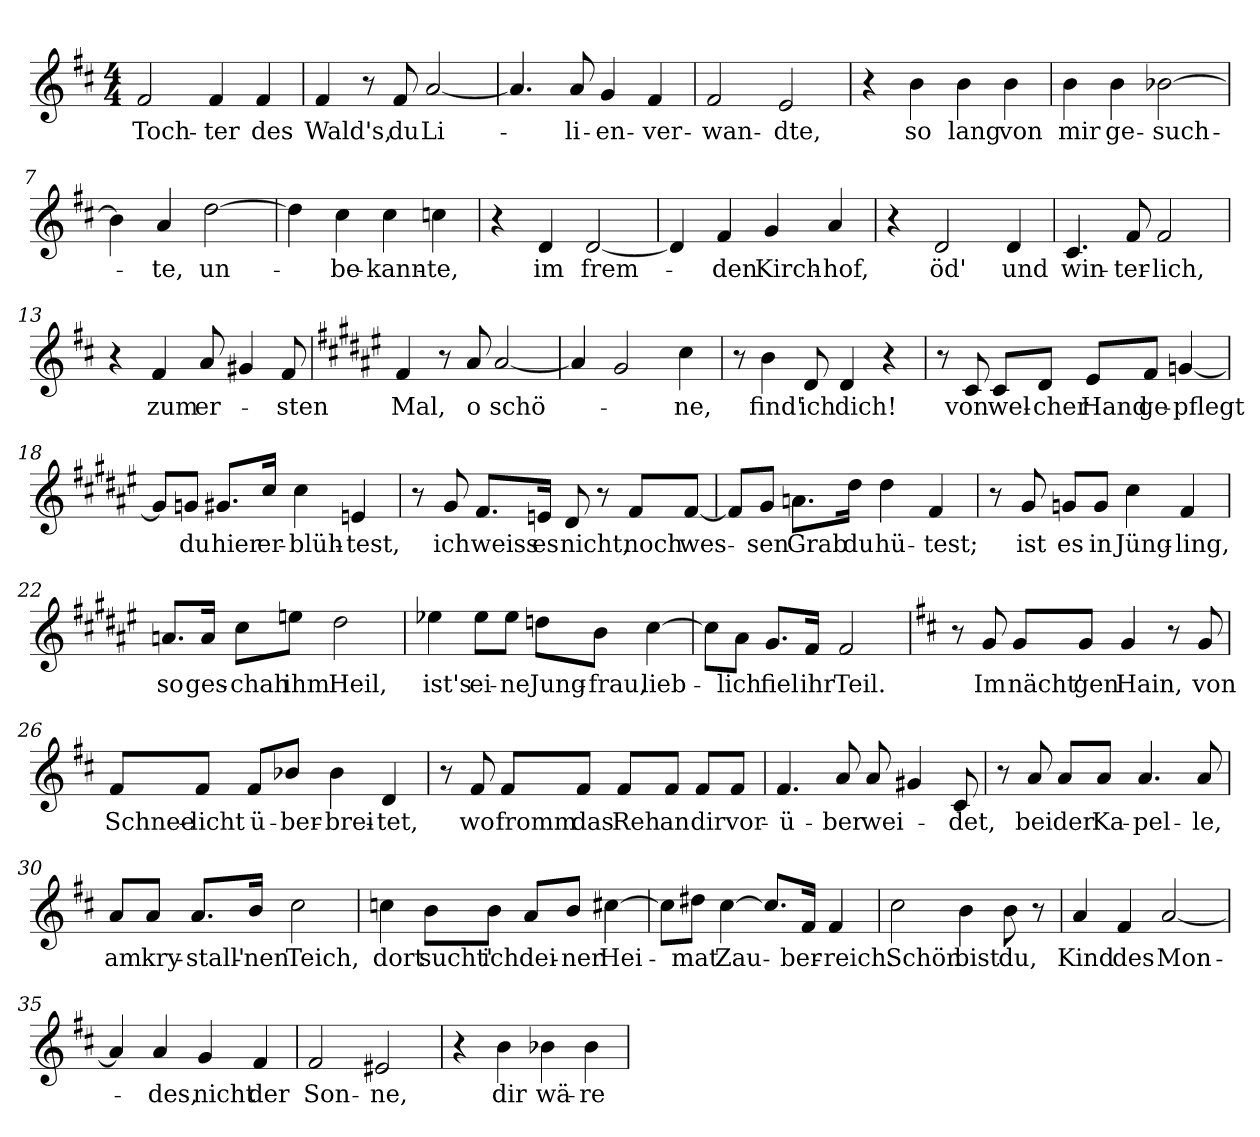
**kern	**text
*part1	*part1
*staff1	*staff1
*clefG2	*
*k[f#c#]	*
*M4/4	*
=1	=1
!	!LO:LY:b
2f#/	Toch-
!	!LO:LY:b
4f#/	-ter
!	!LO:LY:b
4f#/	des
=2	=2
!	!LO:LY:b
4f#/	Wald's,
8r	.
!	!LO:LY:b
8f#/	du
!	!LO:LY:b
[2a/	Li-
=3	=3
4.a/]	.
!	!LO:LY:b
8a/	-li-
!	!LO:LY:b
4g/	-en-
!	!LO:LY:b
4f#/	-ver-
=4	=4
!	!LO:LY:b
2f#/	-wan-
!	!LO:LY:b
2e/	-dte,
=5	=5
4r	.
!	!LO:LY:b
4b\	so
!	!LO:LY:b
4b\	lang
!	!LO:LY:b
4b\	von
=6	=6
!	!LO:LY:b
4b\	mir
!	!LO:LY:b
4b\	ge-
!	!LO:LY:b
[2b-X\	-such-
=7	=7
4b-\]	.
!	!LO:LY:b
4a/	-te,
!	!LO:LY:b
[2dd\	un-
=8	=8
4dd\]	.
!	!LO:LY:b
4cc#\	-be-
!	!LO:LY:b
4cc#\	-kann-
!	!LO:LY:b
4ccn\	-te,
!!LO:LB:g=z
=9	=9
4r	.
!	!LO:LY:b
4d/	im
!	!LO:LY:b
[2d/	frem-
=10	=10
4d/]	.
!	!LO:LY:b
4f#/	-den
!	!LO:LY:b
4g/	Kirch-
!	!LO:LY:b
4a/	-hof,
=11	=11
4r	.
!	!LO:LY:b
2d/	öd'
!	!LO:LY:b
4d/	und
=12	=12
!	!LO:LY:b
4.c#/	win-
!	!LO:LY:b
8f#/	-ter-
!	!LO:LY:b
2f#/	-lich,
=13	=13
4r	.
!	!LO:LY:b
4f#/	zum
!	!LO:LY:b
8a/	er-
4g#X/	.
!	!LO:LY:b
8f#/	-sten
=14	=14
*k[f#c#g#d#a#e#]	*
!	!LO:LY:b
4f#/	Mal,
8r	.
!	!LO:LY:b
8a#/	o
!	!LO:LY:b
[2a#/	schö-
=15	=15
4a#/]	.
2g#/	.
!	!LO:LY:b
4cc#\	-ne,
!!LO:LB:g=z
=16	=16
8r	.
!	!LO:LY:b
4b\	find'
!	!LO:LY:b
8d#/	ich
!	!LO:LY:b
4d#/	dich!
4r	.
=17	=17
8r	.
!	!LO:LY:b
8c#/	von
!	!LO:LY:b
8c#/L	wel-
!	!LO:LY:b
8d#/J	-cher
!	!LO:LY:b
8e#/L	Hand
!	!LO:LY:b
8f#/J	ge-
!	!LO:LY:b
[4gn/	-pflegt
=18	=18
8g/L]	.
!	!LO:LY:b
8gn/J	du
!	!LO:LY:b
8.g#X/L	hier
!	!LO:LY:b
16cc#/Jk	er-
!	!LO:LY:b
4cc#\	-blüh-
!	!LO:LY:b
4en/	-test,
=19	=19
8r	.
!	!LO:LY:b
8g#/	ich
!	!LO:LY:b
8.f#/L	weiss
!	!LO:LY:b
16en/Jk	es
!	!LO:LY:b
8d#/	nicht,
8r	.
!	!LO:LY:b
8f#/L	noch
!	!LO:LY:b
[8f#/J	wes-
!!LO:LB:g=z
=20	=20
8f#/L]	.
!	!LO:LY:b
8g#/J	-sen
!	!LO:LY:b
8.an\L	Grab
!	!LO:LY:b
16dd#\Jk	du
!	!LO:LY:b
4dd#\	hü-
!	!LO:LY:b
4f#/	-test;
=21	=21
8r	.
!	!LO:LY:b
8g#/	ist
!	!LO:LY:b
8gn/L	es
!	!LO:LY:b
8g/J	in
!	!LO:LY:b
4cc#\	Jüng-
!	!LO:LY:b
4f#/	-ling,
=22	=22
!	!LO:LY:b
8.an/L	so
!	!LO:LY:b
16a/Jk	ges-
!	!LO:LY:b
8cc#\L	-chah
!	!LO:LY:b
8een\J	ihm
!	!LO:LY:b
2dd#\	Heil,
=23	=23
!	!LO:LY:b
4ee-X\	ist's
!	!LO:LY:b
8ee-\L	ei-
!	!LO:LY:b
8ee-\J	-ne
!	!LO:LY:b
8ddn\L	Jung-
!	!LO:LY:b
8b\J	-frau,
!	!LO:LY:b
[4cc#\	lieb-
!!LO:LB:g=z
=24	=24
8cc#\L]	.
!	!LO:LY:b
8a#\J	-lich
!	!LO:LY:b
8.g#/L	fiel
!	!LO:LY:b
16f#/Jk	ihr
!	!LO:LY:b
2f#/	Teil.
=25	=25
*k[f#c#]	*
8r	.
!	!LO:LY:b
8g/	Im
!	!LO:LY:b
8g/L	nächt'
!	!LO:LY:b
8g/J	gen
!	!LO:LY:b
4g/	Hain,
8r	.
!	!LO:LY:b
8g/	von
=26	=26
!	!LO:LY:b
8f#/L	Schnee-
!	!LO:LY:b
8f#/J	-licht
!	!LO:LY:b
8f#/L	ü-
!	!LO:LY:b
8b-X/J	-ber-
!	!LO:LY:b
4b-\	-brei-
!	!LO:LY:b
4d/	-tet,
=27	=27
8r	.
!	!LO:LY:b
8f#/	wo
!	!LO:LY:b
8f#/L	fromm
!	!LO:LY:b
8f#/J	das
!	!LO:LY:b
8f#/L	Reh
!	!LO:LY:b
8f#/J	an
!	!LO:LY:b
8f#/L	dir
!	!LO:LY:b
8f#/J	vor-
!!LO:LB:g=z
=28	=28
!	!LO:LY:b
4.f#/	-ü-
!	!LO:LY:b
8a/	-ber
!	!LO:LY:b
8a/	wei-
4g#X/	.
!	!LO:LY:b
8c#/	-det,
=29	=29
8r	.
!	!LO:LY:b
8a/	bei
!	!LO:LY:b
8a/L	der
!	!LO:LY:b
8a/J	Ka-
!	!LO:LY:b
4.a/	-pel-
!	!LO:LY:b
8a/	-le,
=30	=30
!	!LO:LY:b
8a/L	am
!	!LO:LY:b
8a/J	kry-
!	!LO:LY:b
8.a/L	-stall'-
!	!LO:LY:b
16b/Jk	-nen
!	!LO:LY:b
2cc#\	Teich,
=31	=31
!	!LO:LY:b
4ccn\	dort
!	!LO:LY:b
8b\L	sucht'
!	!LO:LY:b
8b\J	ich
!	!LO:LY:b
8a/L	dei-
!	!LO:LY:b
8b/J	-ner
!	!LO:LY:b
[4cc#X\	Hei-
=32	=32
8cc#\L]	.
!	!LO:LY:b
8dd#X\J	-mat
!	!LO:LY:b
[4cc#\	Zau-
8.cc#/L]	.
!	!LO:LY:b
16f#/Jk	-ber-
!	!LO:LY:b
4f#/	-reich.
!!LO:LB:g=z
=33	=33
!	!LO:LY:b
2cc#\	Schön
!	!LO:LY:b
4b\	bist
!	!LO:LY:b
8b\	du,
8r	.
=34	=34
!	!LO:LY:b
4a/	Kind
!	!LO:LY:b
4f#/	des
!	!LO:LY:b
[2a/	Mon-
=35	=35
4a/]	.
!	!LO:LY:b
4a/	-des,
!	!LO:LY:b
4g/	nicht
!	!LO:LY:b
4f#/	der
=36	=36
!	!LO:LY:b
2f#/	Son-
!	!LO:LY:b
2e#X/	-ne,
=37	=37
4r	.
!	!LO:LY:b
4b\	dir
!	!LO:LY:b
4b-X\	wä-
!	!LO:LY:b
4b-\	-re
=	=
*-	*-
